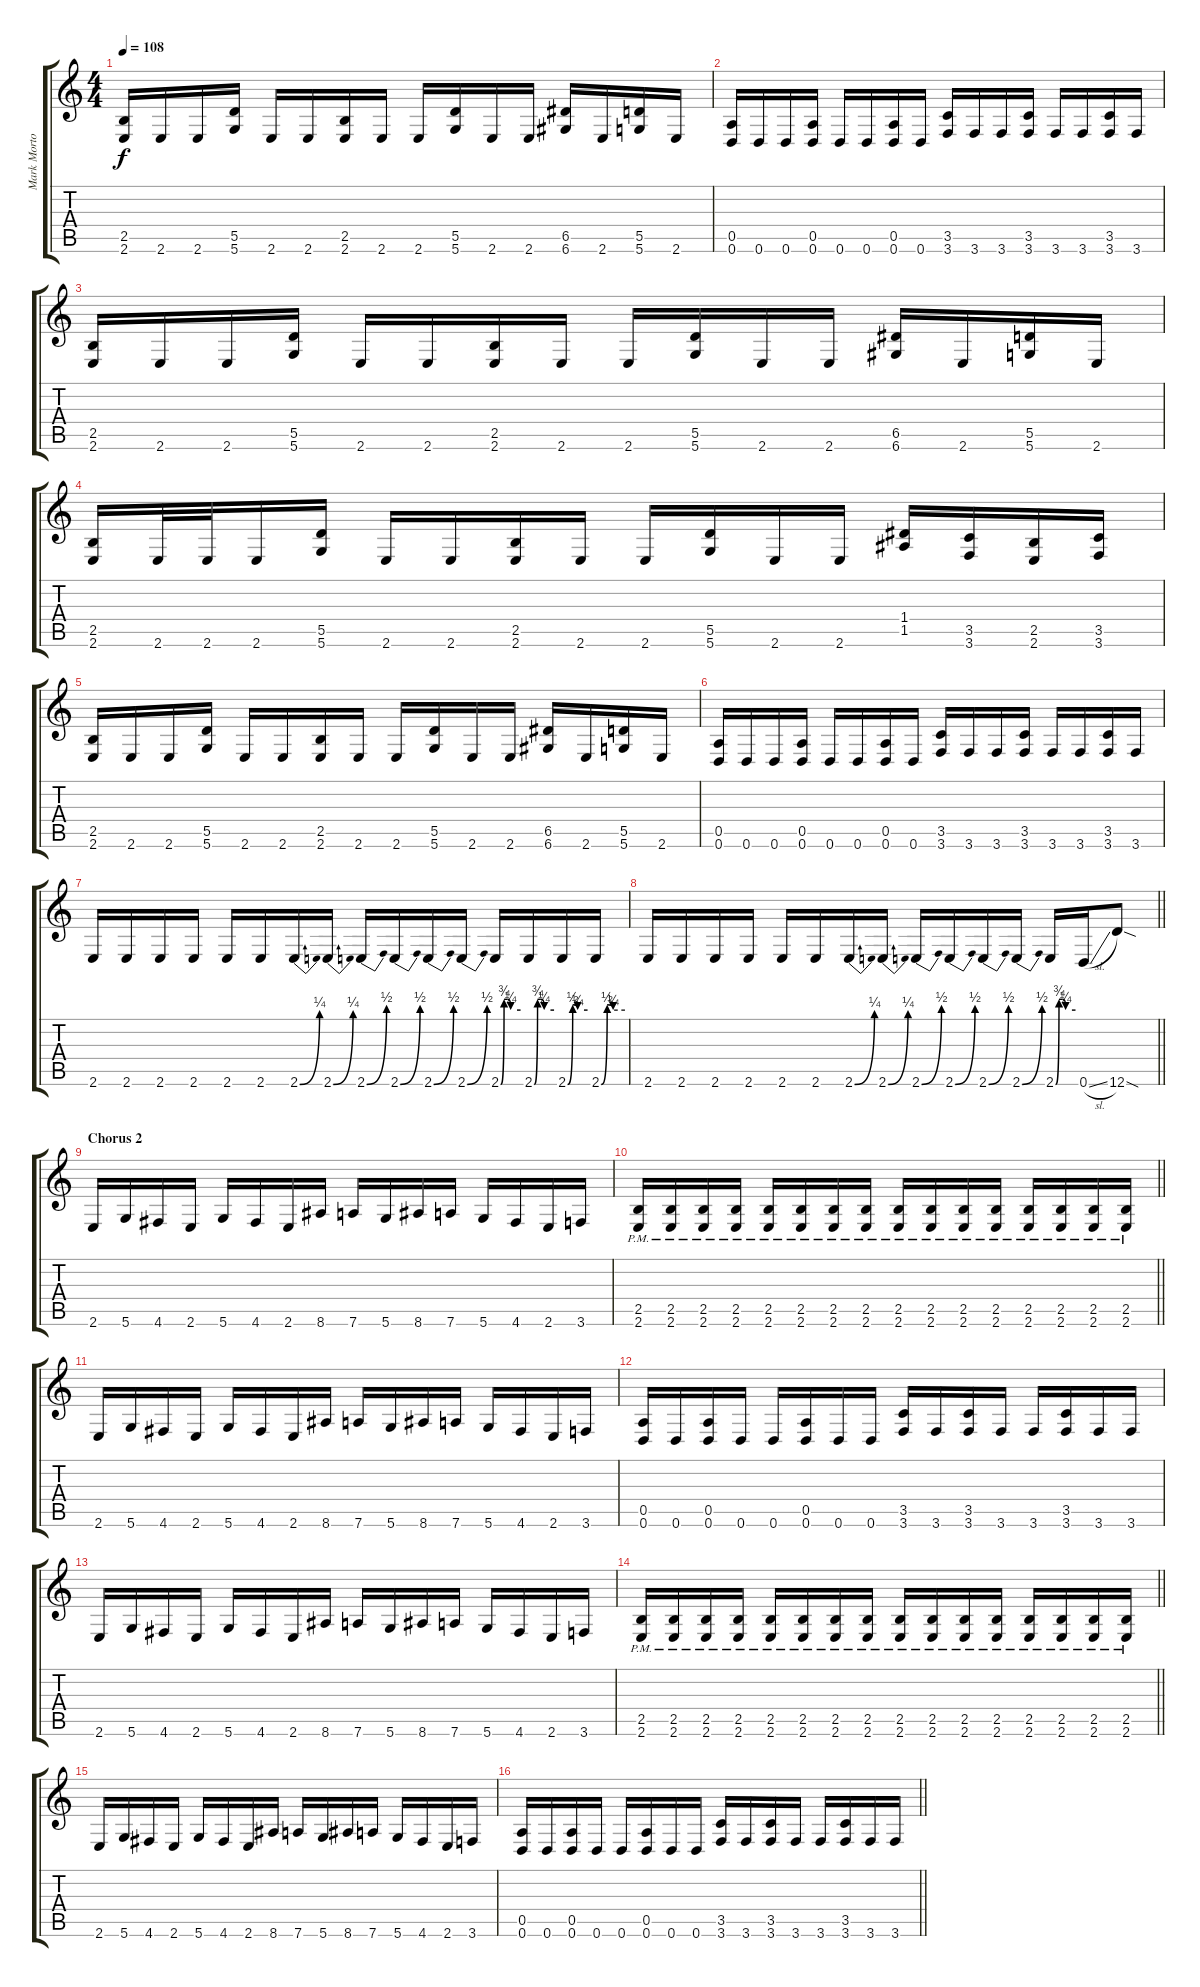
\track ("Mark Morton" "Mark Morto") {instrument distortionguitar}
\staff {score tabs}
\tuning (E4 B3 G3 D3 A2 D2) {hide}
\ts (4 4)
\tempo 108
\clef g2
\ks c
(2.5 2.6).16{dy f} 2.6.16 2.6.16 (5.5 5.6).16 2.6.16 2.6.16 (2.5 2.6).16 2.6.16 2.6.16 (5.5 5.6).16 2.6.16 2.6.16 (6.5 6.6).16 2.6.16 (5.5 5.6).16 2.6.16 |
(0.5 0.6).16 0.6.16 0.6.16 (0.5 0.6).16 0.6.16 0.6.16 (0.5 0.6).16 0.6.16 (3.5 3.6).16 3.6.16 3.6.16 (3.5 3.6).16 3.6.16 3.6.16 (3.5 3.6).16 3.6.16 |
(2.5 2.6).16 2.6.16 2.6.16 (5.5 5.6).16 2.6.16 2.6.16 (2.5 2.6).16 2.6.16 2.6.16 (5.5 5.6).16 2.6.16 2.6.16 (6.5 6.6).16 2.6.16 (5.5 5.6).16 2.6.16 |
(2.5 2.6).16 2.6.32 2.6.32 2.6.16 (5.5 5.6).16 2.6.16 2.6.16 (2.5 2.6).16 2.6.16 2.6.16 (5.5 5.6).16 2.6.16 2.6.16 (1.4 1.5).16 (3.5 3.6).16 (2.5 2.6).16 (3.5 3.6).16 |
(2.5 2.6).16 2.6.16 2.6.16 (5.5 5.6).16 2.6.16 2.6.16 (2.5 2.6).16 2.6.16 2.6.16 (5.5 5.6).16 2.6.16 2.6.16 (6.5 6.6).16 2.6.16 (5.5 5.6).16 2.6.16 |
(0.5 0.6).16 0.6.16 0.6.16 (0.5 0.6).16 0.6.16 0.6.16 (0.5 0.6).16 0.6.16 (3.5 3.6).16 3.6.16 3.6.16 (3.5 3.6).16 3.6.16 3.6.16 (3.5 3.6).16 3.6.16 |
2.6.16 2.6.16 2.6.16 2.6.16 2.6.16 2.6.16 2.6{be (bend 0 0 60 1)}.16 2.6{be (bend 0 0 60 1)}.16 2.6{be (bend 0 0 60 2)}.16 2.6{be (bend 0 0 60 2)}.16 2.6{be (bend 0 0 60 2)}.16 2.6{be (bend 0 0 60 2)}.16 2.6{be (custom 0 0 10 3 20 3 30 1 60 1)}.16 2.6{be (custom 0 0 10 3 20 3 30 1 60 1)}.16 2.6{be (custom 0 0 15 2 30 1 60 1)}.16 2.6{be (custom 0 0 15 2 30 1 60 1)}.16 |
\barLineRight lightlight
2.6.16 2.6.16 2.6.16 2.6.16 2.6.16 2.6.16 2.6{be (bend 0 0 60 1)}.16 2.6{be (bend 0 0 60 1)}.16 2.6{be (bend 0 0 60 2)}.16 2.6{be (bend 0 0 60 2)}.16 2.6{be (bend 0 0 60 2)}.16 2.6{be (bend 0 0 60 2)}.16 2.6{be (custom 0 0 10 3 20 3 30 1 60 1)}.16 0.6{sl}.16 12.6{sod}.8 |
\section ("" "Chorus 2")
2.6.16 5.6.16 4.6.16 2.6.16 5.6.16 4.6.16 2.6.16 8.6.16 7.6.16 5.6.16 8.6.16 7.6.16 5.6.16 4.6.16 2.6.16 3.6.16 |
\barLineRight lightlight
(2.5{pm} 2.6{pm}).16 (2.5{pm} 2.6{pm}).16 (2.5{pm} 2.6{pm}).16 (2.5{pm} 2.6{pm}).16 (2.5{pm} 2.6{pm}).16 (2.5{pm} 2.6{pm}).16 (2.5{pm} 2.6{pm}).16 (2.5{pm} 2.6{pm}).16 (2.5{pm} 2.6{pm}).16 (2.5{pm} 2.6{pm}).16 (2.5{pm} 2.6{pm}).16 (2.5{pm} 2.6{pm}).16 (2.5{pm} 2.6{pm}).16 (2.5{pm} 2.6{pm}).16 (2.5{pm} 2.6{pm}).16 (2.5{pm} 2.6{pm}).16 |
2.6.16 5.6.16 4.6.16 2.6.16 5.6.16 4.6.16 2.6.16 8.6.16 7.6.16 5.6.16 8.6.16 7.6.16 5.6.16 4.6.16 2.6.16 3.6.16 |
(0.5 0.6).16 0.6.16 (0.5 0.6).16 0.6.16 0.6.16 (0.5 0.6).16 0.6.16 0.6.16 (3.5 3.6).16 3.6.16 (3.5 3.6).16 3.6.16 3.6.16 (3.5 3.6).16 3.6.16 3.6.16 |
2.6.16 5.6.16 4.6.16 2.6.16 5.6.16 4.6.16 2.6.16 8.6.16 7.6.16 5.6.16 8.6.16 7.6.16 5.6.16 4.6.16 2.6.16 3.6.16 |
\barLineRight lightlight
(2.5{pm} 2.6{pm}).16 (2.5{pm} 2.6{pm}).16 (2.5{pm} 2.6{pm}).16 (2.5{pm} 2.6{pm}).16 (2.5{pm} 2.6{pm}).16 (2.5{pm} 2.6{pm}).16 (2.5{pm} 2.6{pm}).16 (2.5{pm} 2.6{pm}).16 (2.5{pm} 2.6{pm}).16 (2.5{pm} 2.6{pm}).16 (2.5{pm} 2.6{pm}).16 (2.5{pm} 2.6{pm}).16 (2.5{pm} 2.6{pm}).16 (2.5{pm} 2.6{pm}).16 (2.5{pm} 2.6{pm}).16 (2.5{pm} 2.6{pm}).16 |
2.6.16 5.6.16 4.6.16 2.6.16 5.6.16 4.6.16 2.6.16 8.6.16 7.6.16 5.6.16 8.6.16 7.6.16 5.6.16 4.6.16 2.6.16 3.6.16 |
\barLineRight lightlight
(0.5 0.6).16 0.6.16 (0.5 0.6).16 0.6.16 0.6.16 (0.5 0.6).16 0.6.16 0.6.16 (3.5 3.6).16 3.6.16 (3.5 3.6).16 3.6.16 3.6.16 (3.5 3.6).16 3.6.16 3.6.16
